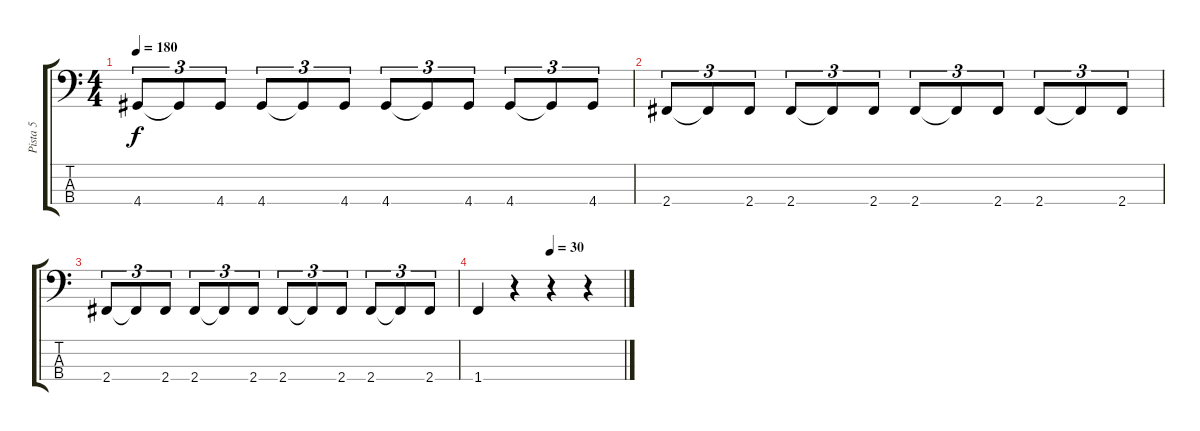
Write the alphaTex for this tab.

\track ("Pista 5" "Pista 5") {instrument electricbassfinger}
\staff {score tabs}
\tuning (G2 D2 A1 E1) {hide}
\ts (4 4)
\tempo 180
\clef f4
\ks c
4.4.8{tu (3 2) dy f} 4.4{t}.8{tu (3 2)} 4.4.8{tu (3 2)} 4.4.8{tu (3 2)} 4.4{t}.8{tu (3 2)} 4.4.8{tu (3 2)} 4.4.8{tu (3 2)} 4.4{t}.8{tu (3 2)} 4.4.8{tu (3 2)} 4.4.8{tu (3 2)} 4.4{t}.8{tu (3 2)} 4.4.8{tu (3 2)} |
2.4.8{tu (3 2)} 2.4{t}.8{tu (3 2)} 2.4.8{tu (3 2)} 2.4.8{tu (3 2)} 2.4{t}.8{tu (3 2)} 2.4.8{tu (3 2)} 2.4.8{tu (3 2)} 2.4{t}.8{tu (3 2)} 2.4.8{tu (3 2)} 2.4.8{tu (3 2)} 2.4{t}.8{tu (3 2)} 2.4.8{tu (3 2)} |
2.4.8{tu (3 2)} 2.4{t}.8{tu (3 2)} 2.4.8{tu (3 2)} 2.4.8{tu (3 2)} 2.4{t}.8{tu (3 2)} 2.4.8{tu (3 2)} 2.4.8{tu (3 2)} 2.4{t}.8{tu (3 2)} 2.4.8{tu (3 2)} 2.4.8{tu (3 2)} 2.4{t}.8{tu (3 2)} 2.4.8{tu (3 2)} |
\tempo (30 0.5)
1.4.4 r.4 r.4 r.4
